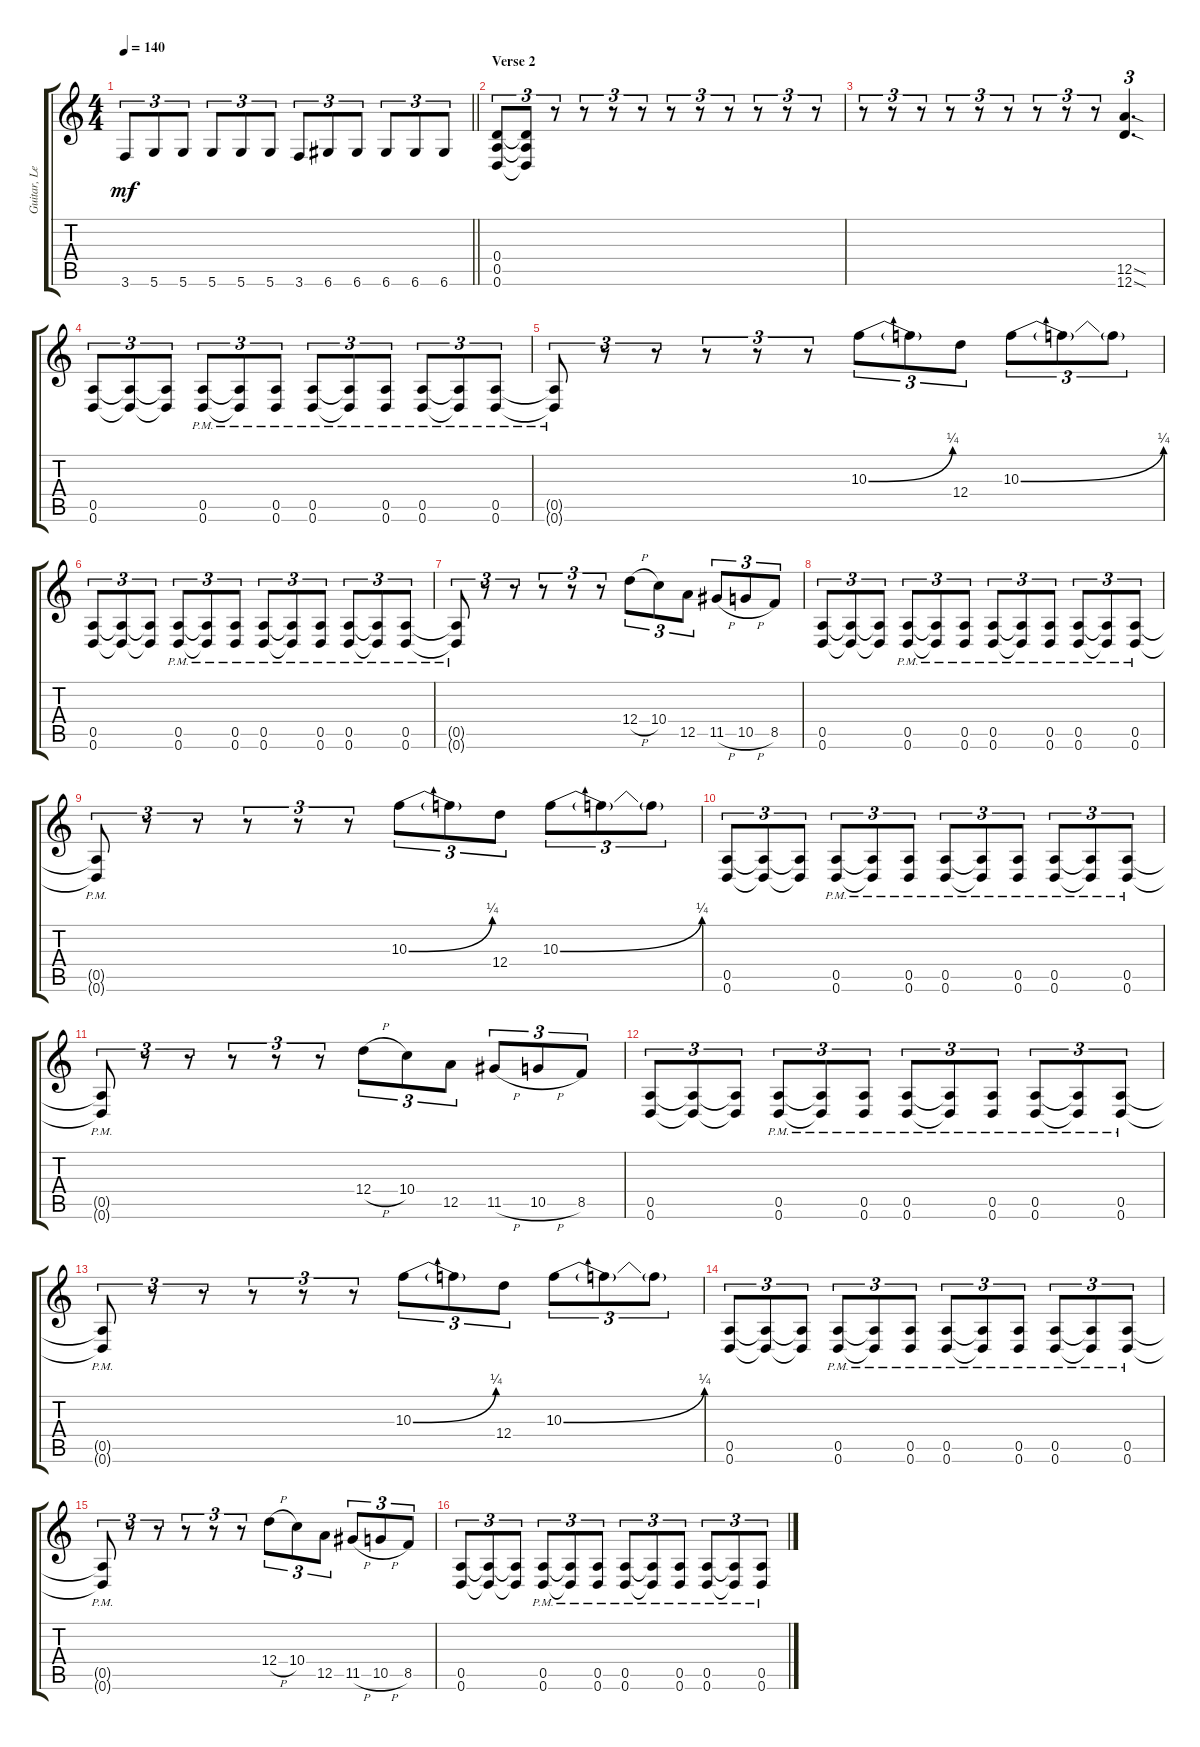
\track ("Guitar, Lead" "Guitar, Le") {instrument distortionguitar}
\staff {score tabs}
\tuning (E4 B3 G3 D3 A2 D2) {hide}
\ts (4 4)
\tempo 140
\clef g2
\barLineRight lightlight
\ks c
3.6.8{tu (3 2) dy mf} 5.6.8{tu (3 2)} 5.6.8{tu (3 2)} 5.6.8{tu (3 2)} 5.6.8{tu (3 2)} 5.6.8{tu (3 2)} 3.6.8{tu (3 2)} 6.6.8{tu (3 2)} 6.6.8{tu (3 2)} 6.6.8{tu (3 2)} 6.6.8{tu (3 2)} 6.6.8{tu (3 2)} |
\section ("" "Verse 2")
(0.4 0.5 0.6).8{tu (3 2)} (0.4{t} 0.5{t} 0.6{t}).8{tu (3 2)} r.8{tu (3 2)} r.8{tu (3 2)} r.8{tu (3 2)} r.8{tu (3 2)} r.8{tu (3 2)} r.8{tu (3 2)} r.8{tu (3 2)} r.8{tu (3 2)} r.8{tu (3 2)} r.8{tu (3 2)} |
r.8{tu (3 2)} r.8{tu (3 2)} r.8{tu (3 2)} r.8{tu (3 2)} r.8{tu (3 2)} r.8{tu (3 2)} r.8{tu (3 2)} r.8{tu (3 2)} r.8{tu (3 2)} (12.5{sod} 12.6{sod}).4{d tu (3 2)} |
(0.5 0.6).8{tu (3 2)} (0.5{t} 0.6{t}).8{tu (3 2)} (0.5{t} 0.6{t}).8{tu (3 2)} (0.5{pm} 0.6{pm}).8{tu (3 2)} (0.5{pm t} 0.6{pm t}).8{tu (3 2)} (0.5{pm} 0.6{pm}).8{tu (3 2)} (0.5{pm} 0.6{pm}).8{tu (3 2)} (0.5{pm t} 0.6{pm t}).8{tu (3 2)} (0.5{pm} 0.6{pm}).8{tu (3 2)} (0.5{pm} 0.6{pm}).8{tu (3 2)} (0.5{pm t} 0.6{pm t}).8{tu (3 2)} (0.5{pm} 0.6{pm}).8{tu (3 2)} |
(0.5{pm t} 0.6{pm t}).8{tu (3 2)} r.8{tu (3 2)} r.8{tu (3 2)} r.8{tu (3 2)} r.8{tu (3 2)} r.8{tu (3 2)} 10.3{be (bend 0 0 60 1)}.8{tu (3 2)} 10.3{t}.8{tu (3 2)} 12.4.8{tu (3 2)} 10.3{be (bend 0 0 60 1)}.8{tu (3 2)} 10.3{t}.8{tu (3 2)} 10.3{t}.8{tu (3 2)} |
(0.5 0.6).8{tu (3 2)} (0.5{t} 0.6{t}).8{tu (3 2)} (0.5{t} 0.6{t}).8{tu (3 2)} (0.5{pm} 0.6{pm}).8{tu (3 2)} (0.5{pm t} 0.6{pm t}).8{tu (3 2)} (0.5{pm} 0.6{pm}).8{tu (3 2)} (0.5{pm} 0.6{pm}).8{tu (3 2)} (0.5{pm t} 0.6{pm t}).8{tu (3 2)} (0.5{pm} 0.6{pm}).8{tu (3 2)} (0.5{pm} 0.6{pm}).8{tu (3 2)} (0.5{pm t} 0.6{pm t}).8{tu (3 2)} (0.5{pm} 0.6{pm}).8{tu (3 2)} |
(0.5{pm t} 0.6{pm t}).8{tu (3 2)} r.8{tu (3 2)} r.8{tu (3 2)} r.8{tu (3 2)} r.8{tu (3 2)} r.8{tu (3 2)} 12.4{h}.8{tu (3 2)} 10.4.8{tu (3 2)} 12.5.8{tu (3 2)} 11.5{h}.8{tu (3 2)} 10.5{h}.8{tu (3 2)} 8.5.8{tu (3 2)} |
(0.5 0.6).8{tu (3 2)} (0.5{t} 0.6{t}).8{tu (3 2)} (0.5{t} 0.6{t}).8{tu (3 2)} (0.5{pm} 0.6{pm}).8{tu (3 2)} (0.5{pm t} 0.6{pm t}).8{tu (3 2)} (0.5{pm} 0.6{pm}).8{tu (3 2)} (0.5{pm} 0.6{pm}).8{tu (3 2)} (0.5{pm t} 0.6{pm t}).8{tu (3 2)} (0.5{pm} 0.6{pm}).8{tu (3 2)} (0.5{pm} 0.6{pm}).8{tu (3 2)} (0.5{pm t} 0.6{pm t}).8{tu (3 2)} (0.5{pm} 0.6{pm}).8{tu (3 2)} |
(0.5{pm t} 0.6{pm t}).8{tu (3 2)} r.8{tu (3 2)} r.8{tu (3 2)} r.8{tu (3 2)} r.8{tu (3 2)} r.8{tu (3 2)} 10.3{be (bend 0 0 60 1)}.8{tu (3 2)} 10.3{t}.8{tu (3 2)} 12.4.8{tu (3 2)} 10.3{be (bend 0 0 60 1)}.8{tu (3 2)} 10.3{t}.8{tu (3 2)} 10.3{t}.8{tu (3 2)} |
(0.5 0.6).8{tu (3 2)} (0.5{t} 0.6{t}).8{tu (3 2)} (0.5{t} 0.6{t}).8{tu (3 2)} (0.5{pm} 0.6{pm}).8{tu (3 2)} (0.5{pm t} 0.6{pm t}).8{tu (3 2)} (0.5{pm} 0.6{pm}).8{tu (3 2)} (0.5{pm} 0.6{pm}).8{tu (3 2)} (0.5{pm t} 0.6{pm t}).8{tu (3 2)} (0.5{pm} 0.6{pm}).8{tu (3 2)} (0.5{pm} 0.6{pm}).8{tu (3 2)} (0.5{pm t} 0.6{pm t}).8{tu (3 2)} (0.5{pm} 0.6{pm}).8{tu (3 2)} |
(0.5{pm t} 0.6{pm t}).8{tu (3 2)} r.8{tu (3 2)} r.8{tu (3 2)} r.8{tu (3 2)} r.8{tu (3 2)} r.8{tu (3 2)} 12.4{h}.8{tu (3 2)} 10.4.8{tu (3 2)} 12.5.8{tu (3 2)} 11.5{h}.8{tu (3 2)} 10.5{h}.8{tu (3 2)} 8.5.8{tu (3 2)} |
(0.5 0.6).8{tu (3 2)} (0.5{t} 0.6{t}).8{tu (3 2)} (0.5{t} 0.6{t}).8{tu (3 2)} (0.5{pm} 0.6{pm}).8{tu (3 2)} (0.5{pm t} 0.6{pm t}).8{tu (3 2)} (0.5{pm} 0.6{pm}).8{tu (3 2)} (0.5{pm} 0.6{pm}).8{tu (3 2)} (0.5{pm t} 0.6{pm t}).8{tu (3 2)} (0.5{pm} 0.6{pm}).8{tu (3 2)} (0.5{pm} 0.6{pm}).8{tu (3 2)} (0.5{pm t} 0.6{pm t}).8{tu (3 2)} (0.5{pm} 0.6{pm}).8{tu (3 2)} |
(0.5{pm t} 0.6{pm t}).8{tu (3 2)} r.8{tu (3 2)} r.8{tu (3 2)} r.8{tu (3 2)} r.8{tu (3 2)} r.8{tu (3 2)} 10.3{be (bend 0 0 60 1)}.8{tu (3 2)} 10.3{t}.8{tu (3 2)} 12.4.8{tu (3 2)} 10.3{be (bend 0 0 60 1)}.8{tu (3 2)} 10.3{t}.8{tu (3 2)} 10.3{t}.8{tu (3 2)} |
(0.5 0.6).8{tu (3 2)} (0.5{t} 0.6{t}).8{tu (3 2)} (0.5{t} 0.6{t}).8{tu (3 2)} (0.5{pm} 0.6{pm}).8{tu (3 2)} (0.5{pm t} 0.6{pm t}).8{tu (3 2)} (0.5{pm} 0.6{pm}).8{tu (3 2)} (0.5{pm} 0.6{pm}).8{tu (3 2)} (0.5{pm t} 0.6{pm t}).8{tu (3 2)} (0.5{pm} 0.6{pm}).8{tu (3 2)} (0.5{pm} 0.6{pm}).8{tu (3 2)} (0.5{pm t} 0.6{pm t}).8{tu (3 2)} (0.5{pm} 0.6{pm}).8{tu (3 2)} |
(0.5{pm t} 0.6{pm t}).8{tu (3 2)} r.8{tu (3 2)} r.8{tu (3 2)} r.8{tu (3 2)} r.8{tu (3 2)} r.8{tu (3 2)} 12.4{h}.8{tu (3 2)} 10.4.8{tu (3 2)} 12.5.8{tu (3 2)} 11.5{h}.8{tu (3 2)} 10.5{h}.8{tu (3 2)} 8.5.8{tu (3 2)} |
(0.5 0.6).8{tu (3 2)} (0.5{t} 0.6{t}).8{tu (3 2)} (0.5{t} 0.6{t}).8{tu (3 2)} (0.5{pm} 0.6{pm}).8{tu (3 2)} (0.5{pm t} 0.6{pm t}).8{tu (3 2)} (0.5{pm} 0.6{pm}).8{tu (3 2)} (0.5{pm} 0.6{pm}).8{tu (3 2)} (0.5{pm t} 0.6{pm t}).8{tu (3 2)} (0.5{pm} 0.6{pm}).8{tu (3 2)} (0.5{pm} 0.6{pm}).8{tu (3 2)} (0.5{pm t} 0.6{pm t}).8{tu (3 2)} (0.5{pm} 0.6{pm}).8{tu (3 2)}
